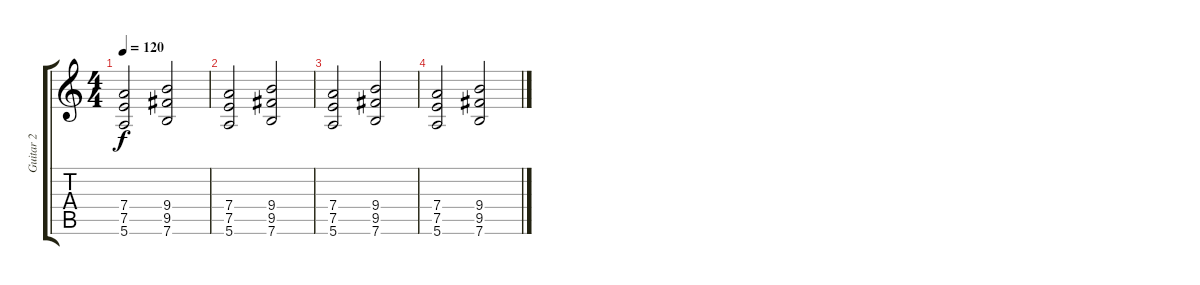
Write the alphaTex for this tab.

\track ("Guitar 2" "Guitar 2") {instrument distortionguitar}
\staff {score tabs}
\tuning (E4 B3 G3 D3 A2 E2) {hide}
\ts (4 4)
\tempo 120
\clef g2
\ks c
(7.4 7.5 5.6).2{dy f} (9.4 9.5 7.6).2 |
(7.4 7.5 5.6).2 (9.4 9.5 7.6).2 |
(7.4 7.5 5.6).2 (9.4 9.5 7.6).2 |
(7.4 7.5 5.6).2 (9.4 9.5 7.6).2
